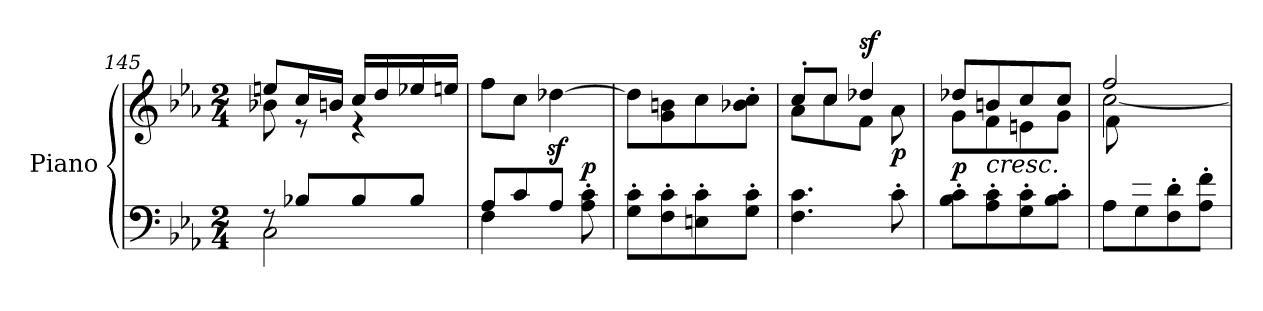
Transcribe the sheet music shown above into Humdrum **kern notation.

**kern	**kern	**dynam
*part1	*part1	*part1
*staff2	*staff1	*staff1/2
*I"Piano	*	*
*I'Pno	*	*
*clefF4	*clefG2	*
*k[b-e-a-]	*k[b-e-a-]	*
*M2/4	*M2/4	*
=145	=145	=145
*^	*^	*
8rF	2C\	8een/L	8b-X\	.
8B-X/L	.	16cc/L	8r	.
.	.	16bn/JJ	.	.
8B-/	.	16cc/LL	4r	.
.	.	16dd/	.	.
8B-/J	.	16ee-X/	.	.
.	.	16een/JJ	.	.
*	*	*v	*v	*
=146	=146	=146	=146
8A-/L	4F\	8ff\L	.
8c/	.	8cc\J	.
8A-/J	4ryy	[4dd-Xz<\	.
!	!	!	!LO:DY:a=2
8A-\' 8c\'	.	.	p
*v	*v	*	*
=147	=147	=147
8G\' 8c\'L	8dd-\L]	.
8F\' 8c\'	8g\ 8bn\	.
8En\' 8c\'	8cc\	.
8G\' 8c\'J	8b-X\' 8cc\'J	.
!!LO:LB:g=z
=148	=148	=148
*	*^	*
4.F\ 4.c\	8cc'/L	8a-\L	.
.	8cc/J	8cc\	.
!	!	!	!LO:DY:a
.	4dd-X/	8f\J	sf
!	!	!	!LO:DY:b
8c'\	.	8a-\	p
=149	=149	=149	=149
!	!	!	!LO:DY:a=2
8B-\' 8c\'L	8dd-X/L	8g\L	p
!	!LO:TX:b:i:t=cresc.	!	!
8A-\' 8c\'	8bn/	8f\	.
8G\' 8c\'	8cc/	8en\	.
8B-\' 8c\'J	8cc/J	8g\J	.
=150	=150	=150	=150
*^	*	*^	*
8ryy	8A-\L	2ff/	[2cc\	8f\L	.
8e-X/J	8G\	.	.	8ryy	.
4ryy	8F\' 8d\'	.	.	4rDyy	.
.	8A-\' 8f\'J	.	.	.	.
*v	*v	*	*	*	*
*	*v	*v	*v	*
=	=	=
*-	*-	*-
